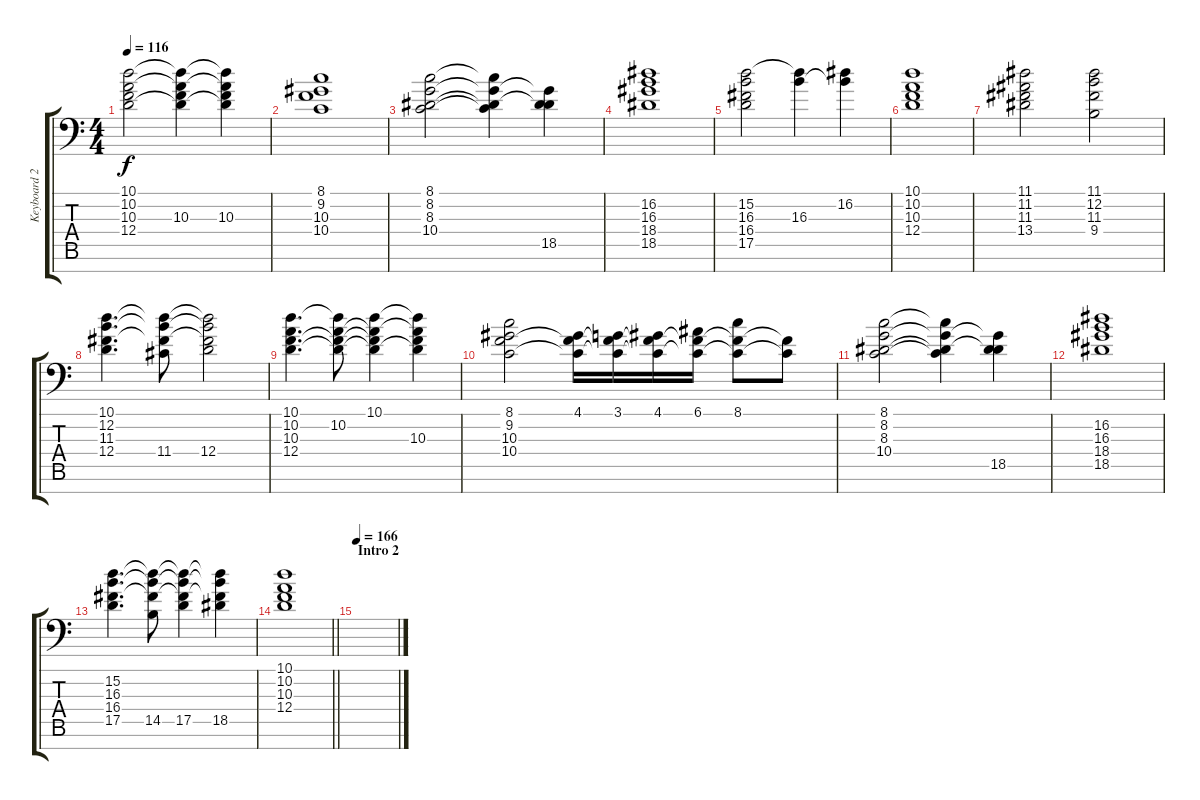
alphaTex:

\track ("Keyboard 2 RH" "Keyboard 2") {instrument churchorgan}
\staff {score tabs}
\tuning (E4 B3 G3 D3 A2 E2 A1) {hide}
\ts (4 4)
\tempo 116
\clef f4
\ks c
(10.1 10.2 10.3 12.4).2{dy f} (10.1{t} 10.2{t} 10.3 12.4{t}).4 (10.1{t} 10.2{t} 10.3 12.4{t}).4 |
(8.1 9.2 10.3 10.4).1 |
(8.1 8.2 8.3 10.4).2 (8.1{t} 8.2{t} 8.3{t} 10.4{t}).4 (8.2{t} 8.3{t} 18.5).4 |
(16.2 16.3 18.4 18.5).1 |
(15.2 16.3 16.4 17.5).2 (15.2{t} 16.3).4 (16.2 16.3{t}).4 |
(10.1 10.2 10.3 12.4).1 |
(11.1 11.2 11.3 13.4).2 (11.1 12.2 11.3 9.4).2 |
(10.1 12.2 11.3 12.4).4{d} (10.1{t} 12.2{t} 11.3{t} 11.4).8 (10.1{t} 12.2{t} 11.3{t} 12.4).2 |
(10.1 10.2 10.3 12.4).4{d} (10.1{t} 10.2 10.3{t} 12.4{t}).8 (10.1 10.2{t} 10.3{t} 12.4{t}).4 (10.1{t} 10.2{t} 10.3 12.4{t}).4 |
(8.1 9.2 10.3 10.4).2 (4.1 10.3{t} 10.4{t}).16 (3.1 10.3{t} 10.4{t}).16 (4.1 10.3{t} 10.4{t}).16 (6.1 10.3{t} 10.4{t}).16 (8.1 10.3{t} 10.4{t}).8 (10.3{t} 10.4{t}).8 |
(8.1 8.2 8.3 10.4).2 (8.1{t} 8.2{t} 8.3{t} 10.4{t}).4 (8.2{t} 8.3{t} 18.5).4 |
(16.2 16.3 18.4 18.5).1 |
(15.2 16.3 16.4 17.5).4{d} (15.2{t} 16.3{t} 16.4{t} 14.5).8 (15.2{t} 16.3{t} 16.4{t} 17.5).4 (15.2{t} 16.3{t} 16.4{t} 18.5).4 |
\barLineRight lightlight
(10.1 10.2 10.3 12.4).1 |
\section ("" "Intro 2")
\tempo 166
